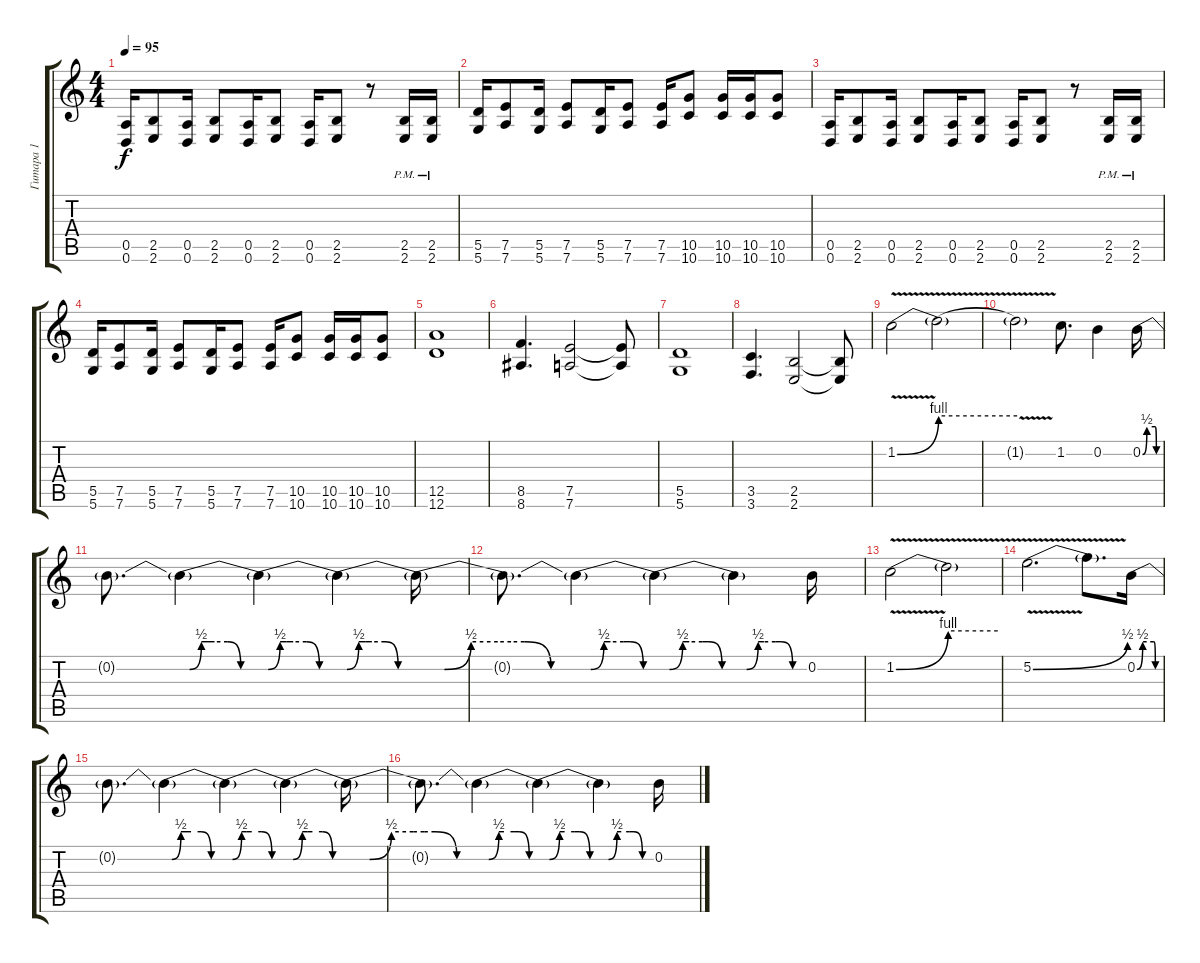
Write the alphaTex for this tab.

\track ("Гитара 1" "Гитара 1") {instrument distortionguitar}
\staff {score tabs}
\tuning (E4 B3 G3 D3 A2 D2) {hide}
\ts (4 4)
\tempo 95
\clef g2
\ks c
(0.5 0.6).16{dy f} (2.5 2.6).8 (0.5 0.6).16 (2.5 2.6).8 (0.5 0.6).16 (2.5 2.6).8 (0.5 0.6).16 (2.5 2.6).8 r.8 (2.5{pm} 2.6{pm}).16 (2.5{pm} 2.6{pm}).16 |
(5.5 5.6).16 (7.5 7.6).8 (5.5 5.6).16 (7.5 7.6).8 (5.5 5.6).16 (7.5 7.6).8 (7.5 7.6).16 (10.5 10.6).8 (10.5 10.6).16 (10.5 10.6).16 (10.5 10.6).8 |
(0.5 0.6).16 (2.5 2.6).8 (0.5 0.6).16 (2.5 2.6).8 (0.5 0.6).16 (2.5 2.6).8 (0.5 0.6).16 (2.5 2.6).8 r.8 (2.5{pm} 2.6{pm}).16 (2.5{pm} 2.6{pm}).16 |
(5.5 5.6).16 (7.5 7.6).8 (5.5 5.6).16 (7.5 7.6).8 (5.5 5.6).16 (7.5 7.6).8 (7.5 7.6).16 (10.5 10.6).8 (10.5 10.6).16 (10.5 10.6).16 (10.5 10.6).8 |
(12.5 12.6).1 |
(8.5 8.6).4{d} (7.5 7.6).2 (7.5{t} 7.6{t}).8 |
(5.5 5.6).1 |
(3.5 3.6).4{d} (2.5 2.6).2 (2.5{t} 2.6{t}).8 |
1.2{be (bend 0 0 60 4) v}.2 1.2{be (hold 0 4 60 4) v t}.2 |
1.2{v t}.2 1.2.8{d} 0.2.4 0.2{be (custom 0 0 15 2 45 2 49 0 60 0)}.16 |
0.2{t}.8{d} 0.2{be (custom 0 0 6 0 15 2 20 2 25 2 35 2 45 0 50 0 60 0) t}.4 0.2{be (custom 0 0 6 0 15 2 20 2 25 2 35 2 45 0 50 0 60 0) t}.4 0.2{be (custom 0 0 6 0 15 2 20 2 25 2 35 2 45 0 50 0 60 0) t}.4 0.2{be (custom 0 0 10 0 20 2 30 2 35 2 40 2 50 0 60 0) t}.16 |
0.2{t}.8{d} 0.2{be (custom 0 0 10 0 20 2 25 2 35 2 40 2 50 0 60 0) t}.4 0.2{be (custom 0 0 10 0 20 2 25 2 35 2 40 2 50 0 60 0) t}.4 0.2{be (custom 0 0 10 0 20 2 25 2 35 2 40 2 50 0 60 0) t}.4 0.2.16 |
1.2{be (bend 0 0 60 4) v}.2 1.2{be (hold 0 4 60 4) v t}.2 |
5.2{be (bend 0 0 60 2) v}.2{d} 5.2{t}.8{d} 0.2{be (custom 0 0 15 2 45 2 49 0 60 0)}.16 |
0.2{t}.8{d} 0.2{be (custom 0 0 6 0 15 2 20 2 25 2 35 2 45 0 50 0 60 0) t}.4 0.2{be (custom 0 0 6 0 15 2 20 2 25 2 35 2 45 0 50 0 60 0) t}.4 0.2{be (custom 0 0 6 0 15 2 20 2 25 2 35 2 45 0 50 0 60 0) t}.4 0.2{be (custom 0 0 10 0 20 2 30 2 35 2 40 2 50 0 60 0) t}.16 |
0.2{t}.8{d} 0.2{be (custom 0 0 10 0 20 2 25 2 35 2 40 2 50 0 60 0) t}.4 0.2{be (custom 0 0 10 0 20 2 25 2 35 2 40 2 50 0 60 0) t}.4 0.2{be (custom 0 0 10 0 20 2 25 2 35 2 40 2 50 0 60 0) t}.4 0.2.16
